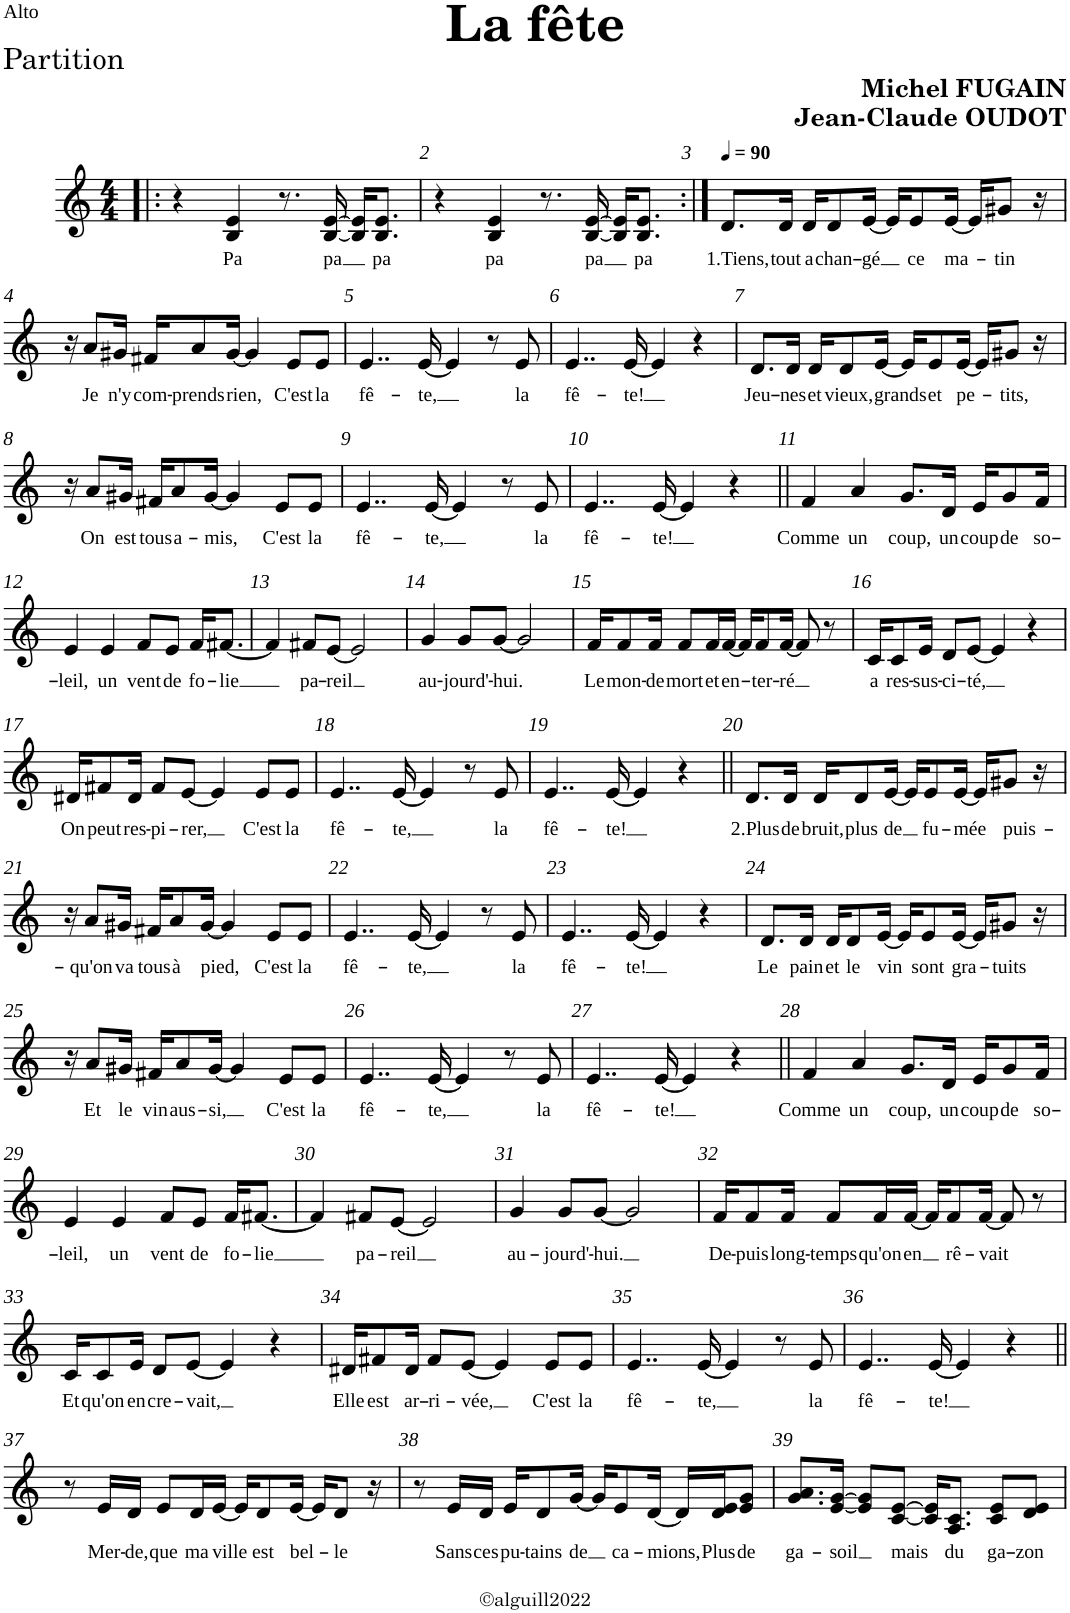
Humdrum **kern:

**kern	**text
*part1	*part1
*staff1	*staff1
*I"Alto	*
*I'Alto	*
*clefG2	*
*k[]	*
*M4/4	*
=1!|:	=1!|:
4r	.
!	!LO:LY:b
4B/ 4e/	Pa
8.r	.
!	!LO:LY:b
[16B/ [16e/	pa
16B/] 16e/]KL	.
!	!LO:LY:b
8.B/ 8.e/J	pa
=2	=2
4r	.
!	!LO:LY:b
4B/ 4e/	pa
8.r	.
!	!LO:LY:b
[16B/ [16e/	pa
16B/] 16e/]KL	.
!	!LO:LY:b
8.B/ 8.e/J	pa
=3:|!	=3:|!
*MM90	*
!	!LO:LY:b
8.d/L	1.Tiens,
!	!LO:LY:b
16d/Jk	tout
!	!LO:LY:b
16d/KL	a
!	!LO:LY:b
8d/	chan-
!	!LO:LY:b
[16e/Jk	-gé
16e/KL]	.
!	!LO:LY:b
8e/	ce
!	!LO:LY:b
[16e/Jk	ma-
16e/KL]	.
!	!LO:LY:b
8g#X/J	-tin
16r	.
!!LO:LB:g=z
=4	=4
16r	.
!	!LO:LY:b
8a/L	Je
!	!LO:LY:b
16g#X/Jk	n'y
!	!LO:LY:b
16f#X/KL	com-
!	!LO:LY:b
8a/	-prends
!	!LO:LY:b
[16g#/Jk	rien,
4g#/]	.
!	!LO:LY:b
8e/L	C'est
!	!LO:LY:b
8e/J	la
=5	=5
!	!LO:LY:b
4..e/	fê-
!	!LO:LY:b
[16e/	-te,
4e/]	.
8r	.
!	!LO:LY:b
8e/	la
=6	=6
!	!LO:LY:b
4..e/	fê-
!	!LO:LY:b
[16e/	-te!
4e/]	.
4r	.
=7	=7
!	!LO:LY:b
8.d/L	Jeu-
!	!LO:LY:b
16d/Jk	-nes
!	!LO:LY:b
16d/KL	et
!	!LO:LY:b
8d/	vieux,
!	!LO:LY:b
[16e/Jk	grands
16e/KL]	.
!	!LO:LY:b
8e/	et
!	!LO:LY:b
[16e/Jk	pe-
16e/KL]	.
!	!LO:LY:b
8g#X/J	-tits,
16r	.
!!LO:LB:g=z
=8	=8
16r	.
!	!LO:LY:b
8a/L	On
!	!LO:LY:b
16g#X/Jk	est
!	!LO:LY:b
16f#X/KL	tous
!	!LO:LY:b
8a/	a-
!	!LO:LY:b
[16g#/Jk	-mis,
4g#/]	.
!	!LO:LY:b
8e/L	C'est
!	!LO:LY:b
8e/J	la
=9	=9
!	!LO:LY:b
4..e/	fê-
!	!LO:LY:b
[16e/	-te,
4e/]	.
8r	.
!	!LO:LY:b
8e/	la
=10	=10
!	!LO:LY:b
4..e/	fê-
!	!LO:LY:b
[16e/	-te!
4e/]	.
4r	.
=11||	=11||
!	!LO:LY:b
4f/	Comme
!	!LO:LY:b
4a/	un
!	!LO:LY:b
8.g/L	coup,
!	!LO:LY:b
16d/Jk	un
!	!LO:LY:b
16e/KL	coup
!	!LO:LY:b
8g/	de
!	!LO:LY:b
16f/Jk	so-
!!LO:LB:g=z
=12	=12
!	!LO:LY:b
4e/	-leil,
!	!LO:LY:b
4e/	un
!	!LO:LY:b
8f/L	vent
!	!LO:LY:b
8e/J	de
!	!LO:LY:b
16f/KL	fo-
!	!LO:LY:b
[8.f#X/J	-lie
=13	=13
4f#/]	.
!	!LO:LY:b
8f#X/L	pa-
!	!LO:LY:b
[8e/J	-reil-
2e/]	.
=14	=14
!	!LO:LY:b
4g/	-au-
!	!LO:LY:b
8g/L	-jourd'-
!	!LO:LY:b
[8g/J	-hui.
2g/]	.
=15	=15
!	!LO:LY:b
16f/KL	Le
!	!LO:LY:b
8f/	mon-
!	!LO:LY:b
16f/Jk	-de
!	!LO:LY:b
8f/L	mort
!	!LO:LY:b
16f/L	et
!	!LO:LY:b
[16f/JJ	en-
16f/KL]	.
!	!LO:LY:b
8f/	-ter-
!	!LO:LY:b
[16f/Jk	-ré
8f/]	.
8r	.
=16	=16
!	!LO:LY:b
16c/KL	a
!	!LO:LY:b
8c/	res-
!	!LO:LY:b
16e/Jk	-sus-
!	!LO:LY:b
8d/L	-ci-
!	!LO:LY:b
[8e/J	-té,
4e/]	.
4r	.
!!LO:LB:g=z
=17	=17
!	!LO:LY:b
16d#X/KL	On
!	!LO:LY:b
8f#X/	peut
!	!LO:LY:b
16d#/Jk	res-
!	!LO:LY:b
8f#/L	-pi-
!	!LO:LY:b
[8e/J	-rer,
4e/]	.
!	!LO:LY:b
8e/L	C'est
!	!LO:LY:b
8e/J	la
=18	=18
!	!LO:LY:b
4..e/	fê-
!	!LO:LY:b
[16e/	-te,
4e/]	.
8r	.
!	!LO:LY:b
8e/	la
=19	=19
!	!LO:LY:b
4..e/	fê-
!	!LO:LY:b
[16e/	-te!
4e/]	.
4r	.
=20||	=20||
!	!LO:LY:b
8.d/L	2.Plus
!	!LO:LY:b
16d/Jk	de
!	!LO:LY:b
16d/KL	bruit,
!	!LO:LY:b
8d/	plus
!	!LO:LY:b
[16e/Jk	de-
16e/KL]	.
!	!LO:LY:b
8e/	-fu-
!	!LO:LY:b
[16e/Jk	-mée
16e/KL]	.
!	!LO:LY:b
8g#X/J	puis-
16r	.
!!LO:LB:g=z
=21	=21
16r	.
!	!LO:LY:b
8a/L	-qu'on
!	!LO:LY:b
16g#X/Jk	va
!	!LO:LY:b
16f#X/KL	tous
!	!LO:LY:b
8a/	à
!	!LO:LY:b
[16g#/Jk	pied,
4g#/]	.
!	!LO:LY:b
8e/L	C'est
!	!LO:LY:b
8e/J	la
=22	=22
!	!LO:LY:b
4..e/	fê-
!	!LO:LY:b
[16e/	-te,
4e/]	.
8r	.
!	!LO:LY:b
8e/	la
=23	=23
!	!LO:LY:b
4..e/	fê-
!	!LO:LY:b
[16e/	-te!
4e/]	.
4r	.
=24	=24
!	!LO:LY:b
8.d/L	Le
!	!LO:LY:b
16d/Jk	pain
!	!LO:LY:b
16d/KL	et
!	!LO:LY:b
8d/	le
!	!LO:LY:b
[16e/Jk	vin
16e/KL]	.
!	!LO:LY:b
8e/	sont
!	!LO:LY:b
[16e/Jk	gra-
16e/KL]	.
!	!LO:LY:b
8g#X/J	-tuits
16r	.
!!LO:LB:g=z
=25	=25
16r	.
!	!LO:LY:b
8a/L	Et
!	!LO:LY:b
16g#X/Jk	le
!	!LO:LY:b
16f#X/KL	vin
!	!LO:LY:b
8a/	aus-
!	!LO:LY:b
[16g#/Jk	-si,
4g#/]	.
!	!LO:LY:b
8e/L	C'est
!	!LO:LY:b
8e/J	la
=26	=26
!	!LO:LY:b
4..e/	fê-
!	!LO:LY:b
[16e/	-te,
4e/]	.
8r	.
!	!LO:LY:b
8e/	la
=27	=27
!	!LO:LY:b
4..e/	fê-
!	!LO:LY:b
[16e/	-te!
4e/]	.
4r	.
=28||	=28||
!	!LO:LY:b
4f/	Comme
!	!LO:LY:b
4a/	un
!	!LO:LY:b
8.g/L	coup,
!	!LO:LY:b
16d/Jk	un
!	!LO:LY:b
16e/KL	coup
!	!LO:LY:b
8g/	de
!	!LO:LY:b
16f/Jk	so-
!!LO:LB:g=z
=29	=29
!	!LO:LY:b
4e/	-leil,
!	!LO:LY:b
4e/	un
!	!LO:LY:b
8f/L	vent
!	!LO:LY:b
8e/J	de
!	!LO:LY:b
16f/KL	fo-
!	!LO:LY:b
[8.f#X/J	-lie
=30	=30
4f#/]	.
!	!LO:LY:b
8f#X/L	pa-
!	!LO:LY:b
[8e/J	-reil-
2e/]	.
=31	=31
!	!LO:LY:b
4g/	-au-
!	!LO:LY:b
8g/L	-jourd'-
!	!LO:LY:b
[8g/J	-hui.
2g/]	.
=32	=32
!	!LO:LY:b
16f/KL	De-
!	!LO:LY:b
8f/	-puis
!	!LO:LY:b
16f/Jk	long-
!	!LO:LY:b
8f/L	-temps
!	!LO:LY:b
16f/L	qu'on
!	!LO:LY:b
[16f/JJ	en
16f/KL]	.
!	!LO:LY:b
8f/	rê-
!	!LO:LY:b
[16f/Jk	-vait
8f/]	.
8r	.
!!LO:LB:g=z
=33	=33
!	!LO:LY:b
16c/KL	Et
!	!LO:LY:b
8c/	qu'on
!	!LO:LY:b
16e/Jk	en
!	!LO:LY:b
8d/L	cre-
!	!LO:LY:b
[8e/J	-vait,
4e/]	.
4r	.
=34	=34
!	!LO:LY:b
16d#X/KL	Elle
!	!LO:LY:b
8f#X/	est
!	!LO:LY:b
16d#/Jk	ar-
!	!LO:LY:b
8f#/L	-ri-
!	!LO:LY:b
[8e/J	-vée,
4e/]	.
!	!LO:LY:b
8e/L	C'est
!	!LO:LY:b
8e/J	la
=35	=35
!	!LO:LY:b
4..e/	fê-
!	!LO:LY:b
[16e/	-te,
4e/]	.
8r	.
!	!LO:LY:b
8e/	la
=36	=36
!	!LO:LY:b
4..e/	fê-
!	!LO:LY:b
[16e/	-te!
4e/]	.
4r	.
!!LO:LB:g=z
=37||	=37||
8r	.
!	!LO:LY:b
16e/LL	Mer-
!	!LO:LY:b
16d/JJ	-de,
!	!LO:LY:b
8e/L	que
!	!LO:LY:b
16d/L	ma
!	!LO:LY:b
[16e/JJ	ville
16e/KL]	.
!	!LO:LY:b
8d/	est
!	!LO:LY:b
[16e/Jk	bel-
16e/KL]	.
!	!LO:LY:b
8d/J	-le
16r	.
=38	=38
8r	.
!	!LO:LY:b
16e/LL	Sans
!	!LO:LY:b
16d/JJ	ces
!	!LO:LY:b
16e/KL	pu-
!	!LO:LY:b
8d/	-tains
!	!LO:LY:b
[16g/Jk	de
16g/KL]	.
!	!LO:LY:b
8e/	ca-
!	!LO:LY:b
[16d/Jk	-mions,
16d/LL]	.
!	!LO:LY:b
16d/ 16e/J	Plus
!	!LO:LY:b
8e/ 8g/J	de
=39	=39
!	!LO:LY:b
8.g/ 8.a/L	ga-
!	!LO:LY:b
[16e/ [16g/Jk	-soil
8e/] 8g/]L	.
!	!LO:LY:b
[8c/ [8e/J	mais
16c/] 16e/]KL	.
!	!LO:LY:b
8.A/ 8.c/J	du
!	!LO:LY:b
8c/ 8e/L	ga-
!	!LO:LY:b
8d/ 8e/J	-zon
=	=
*-	*-
